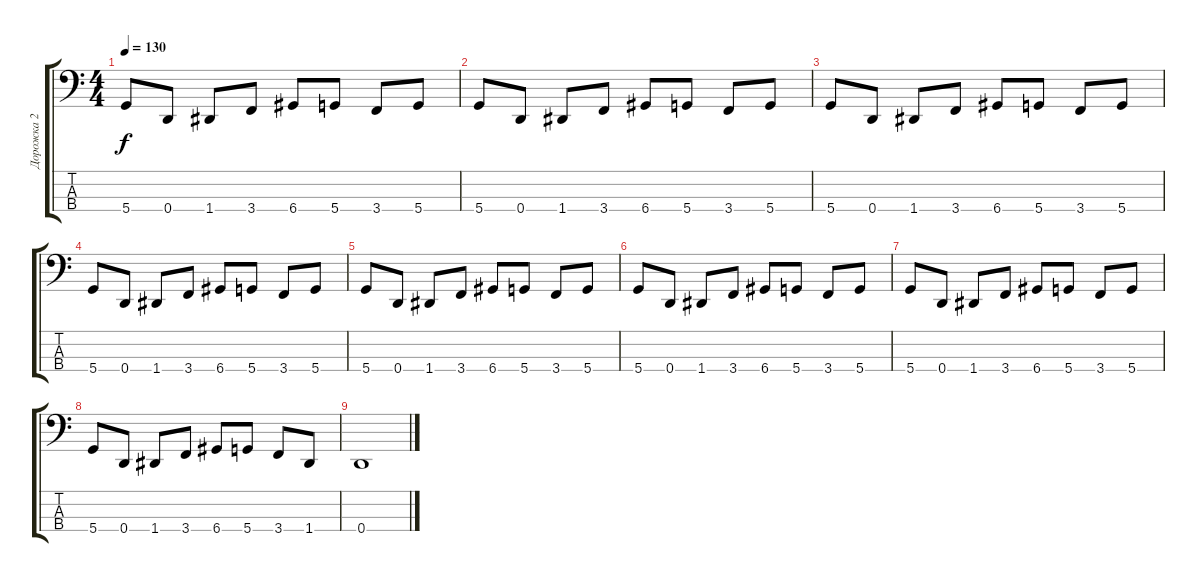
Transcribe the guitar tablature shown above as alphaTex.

\track ("Дорожка 2" "Дорожка 2") {instrument electricbassfinger}
\staff {score tabs}
\tuning (G2 D2 A1 D1) {hide}
\ts (4 4)
\tempo 130
\clef f4
\ks c
5.4.8{dy f} 0.4.8 1.4.8 3.4.8 6.4.8 5.4.8 3.4.8 5.4.8 |
5.4.8 0.4.8 1.4.8 3.4.8 6.4.8 5.4.8 3.4.8 5.4.8 |
5.4.8 0.4.8 1.4.8 3.4.8 6.4.8 5.4.8 3.4.8 5.4.8 |
5.4.8 0.4.8 1.4.8 3.4.8 6.4.8 5.4.8 3.4.8 5.4.8 |
5.4.8 0.4.8 1.4.8 3.4.8 6.4.8 5.4.8 3.4.8 5.4.8 |
5.4.8 0.4.8 1.4.8 3.4.8 6.4.8 5.4.8 3.4.8 5.4.8 |
5.4.8 0.4.8 1.4.8 3.4.8 6.4.8 5.4.8 3.4.8 5.4.8 |
5.4.8 0.4.8 1.4.8 3.4.8 6.4.8 5.4.8 3.4.8 1.4.8 |
0.4.1
